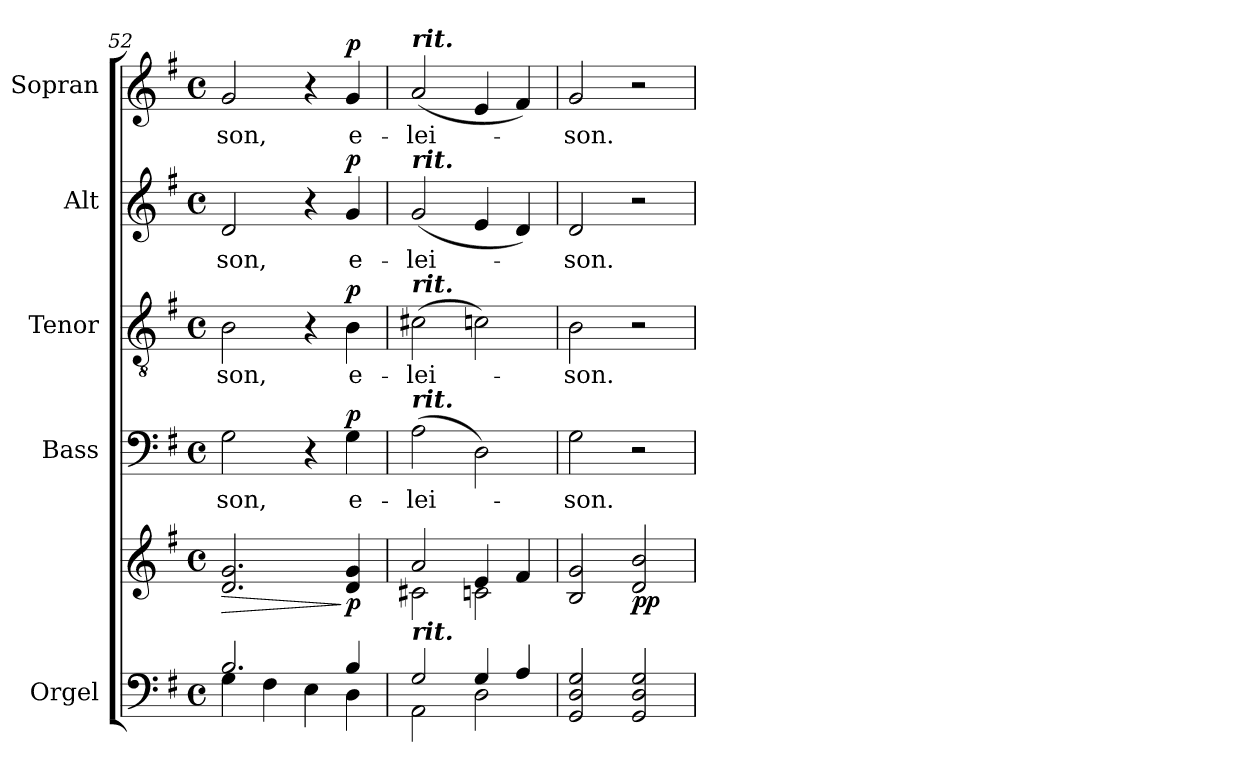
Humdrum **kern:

**kern	**kern	**dynam	**kern	**text	**dynam	**kern	**text	**dynam	**kern	**text	**dynam	**kern	**text	**dynam
*part5	*part5	*part5	*part4	*part4	*part4	*part3	*part3	*part3	*part2	*part2	*part2	*part1	*part1	*part1
*staff6	*staff5	*staff5/6	*staff4	*staff4	*staff4	*staff3	*staff3	*staff3	*staff2	*staff2	*staff2	*staff1	*staff1	*staff1
*I"Orgel	*	*	*I"Bass	*	*	*I"Tenor	*	*	*I"Alt	*	*	*I"Sopran	*	*
*I'Org.	*	*	*I'B.	*	*	*I'T.	*	*	*I'A.	*	*	*I'S.	*	*
*clefF4	*clefG2	*	*clefF4	*	*	*clefGv2	*	*	*clefG2	*	*	*clefG2	*	*
*k[f#]	*k[f#]	*	*k[f#]	*	*	*k[f#]	*	*	*k[f#]	*	*	*k[f#]	*	*
*G:	*G:	*	*G:	*	*	*G:	*	*	*G:	*	*	*G:	*	*
*M4/4	*M4/4	*	*M4/4	*	*	*M4/4	*	*	*M4/4	*	*	*M4/4	*	*
*met(c)	*met(c)	*	*met(c)	*	*	*met(c)	*	*	*met(c)	*	*	*met(c)	*	*
=52	=52	=52	=52	=52	=52	=52	=52	=52	=52	=52	=52	=52	=52	=52
*^	*	*	*	*	*	*	*	*	*	*	*	*	*	*
!	!	!	!LO:HP:b	!	!LO:LY:b	!	!	!LO:LY:b	!	!	!LO:LY:b	!	!	!LO:LY:b	!
2.B/	4G\	2.d/ 2.g/	>	2G\	-son,	.	2B\	-son,	.	2d/	-son,	.	2g/	-son,	.
.	4F#\	.	.	.	.	.	.	.	.	.	.	.	.	.	.
.	4E\	.	.	4r	.	.	4r	.	.	4r	.	.	4r	.	.
!	!	!	!LO:DY:n=1:b	!	!LO:LY:b	!LO:DY:a	!	!LO:LY:b	!LO:DY:a	!	!LO:LY:b	!LO:DY:a	!	!LO:LY:b	!LO:DY:a
4B/	4D\	4d/ 4g/	] p	4G\	e-	p	4B\	e-	p	4g/	e-	p	4g/	e-	p
=53	=53	=53	=53	=53	=53	=53	=53	=53	=53	=53	=53	=53	=53	=53	=53
*	*	*^	*	*	*	*	*	*	*	*	*	*	*	*	*
!	!	!	!	!	!	!	!	!	!	!	!	!	!	!LO:TX:a:Bi:t=rit.	!	!
!	!	!	!	!	!	!	!	!	!	!	!LO:TX:a:Bi:t=rit.	!	!	!	!	!
!	!	!	!	!	!	!	!	!LO:TX:a:Bi:t=rit.	!	!	!	!	!	!	!	!
!	!	!	!	!	!LO:TX:a:Bi:t=rit.	!	!	!	!	!	!	!	!	!	!	!
!	!	!LO:TX:b:Bi:t=rit.	!	!	!	!	!	!	!	!	!	!	!	!	!	!
!	!	!	!	!	!	!LO:LY:b	!	!	!LO:LY:b	!	!	!LO:LY:b	!	!	!LO:LY:b	!
2G/	2AA\	2a/	2c#X\	.	(>2A\	-lei-	.	(>2c#X\	-lei-	.	(<2g/	-lei-	.	(<2a/	-lei-	.
4G/	2D\	4e/	2cn\	.	2D\)	.	.	2cn\)	.	.	4e/	.	.	4e/	.	.
4A/	.	4f#/	.	.	.	.	.	.	.	.	4d/)	.	.	4f#/)	.	.
*v	*v	*	*	*	*	*	*	*	*	*	*	*	*	*	*	*
*	*v	*v	*	*	*	*	*	*	*	*	*	*	*	*	*
=54	=54	=54	=54	=54	=54	=54	=54	=54	=54	=54	=54	=54	=54	=54
!	!	!	!	!LO:LY:b	!	!	!LO:LY:b	!	!	!LO:LY:b	!	!	!LO:LY:b	!
2GG/ 2D/ 2G/	2B/ 2g/	.	2G\	-son.	.	2B\	-son.	.	2d/	-son.	.	2g/	-son.	.
!	!	!LO:DY:b	!	!	!	!	!	!	!	!	!	!	!	!
2GG/ 2D/ 2G/	2d/ 2b/	pp	2r	.	.	2r	.	.	2r	.	.	2r	.	.
=	=	=	=	=	=	=	=	=	=	=	=	=	=	=
*-	*-	*-	*-	*-	*-	*-	*-	*-	*-	*-	*-	*-	*-	*-
